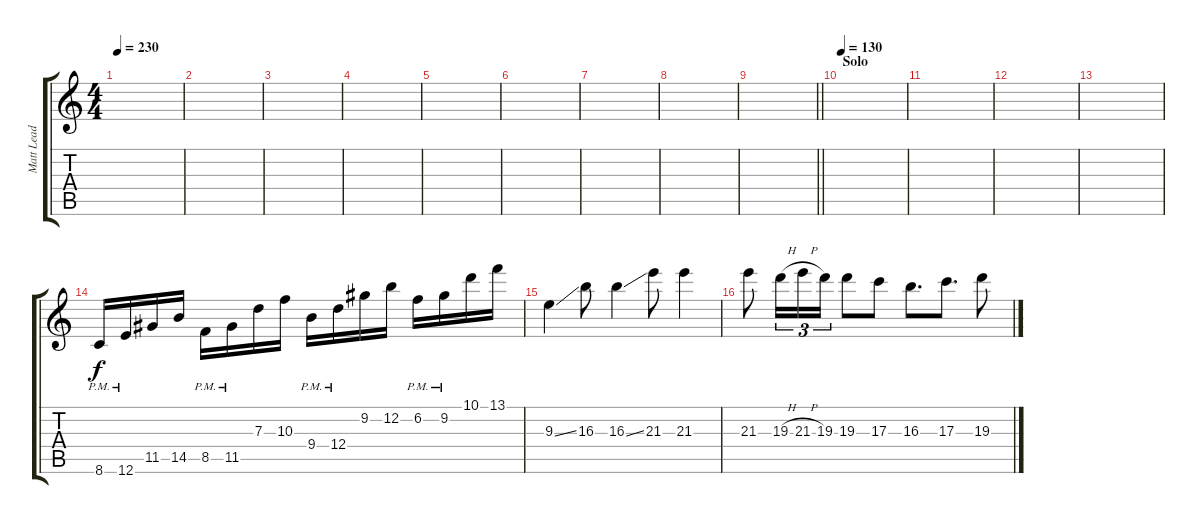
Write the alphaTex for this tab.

\track ("Matt Lead" "Matt Lead") {instrument overdrivenguitar}
\staff {score tabs}
\tuning (E4 B3 G3 D3 A2 E2) {hide}
\ts (4 4)
\tempo 230
\clef g2
\ks c
|
|
|
|
|
|
|
|
\barLineRight lightlight
|
\section ("" "Solo")
\tempo 130
|
|
|
|
8.6{pm}.16 12.6{pm}.16 11.5.16 14.5.16 8.5{pm}.16 11.5{pm}.16 7.3.16 10.3.16 9.4{pm}.16 12.4{pm}.16 9.2.16 12.2.16 6.2{pm}.16 9.2{pm}.16 10.1.16 13.1.16 |
9.3{ss}.4 16.3.8 16.3{ss}.4 21.3.8 21.3.4 |
21.3.8 19.3{h}.16{tu (3 2)} 21.3{h}.16{tu (3 2)} 19.3.16{tu (3 2)} 19.3.8 17.3.8 16.3.8{d} 17.3.8{d} 19.3.8
